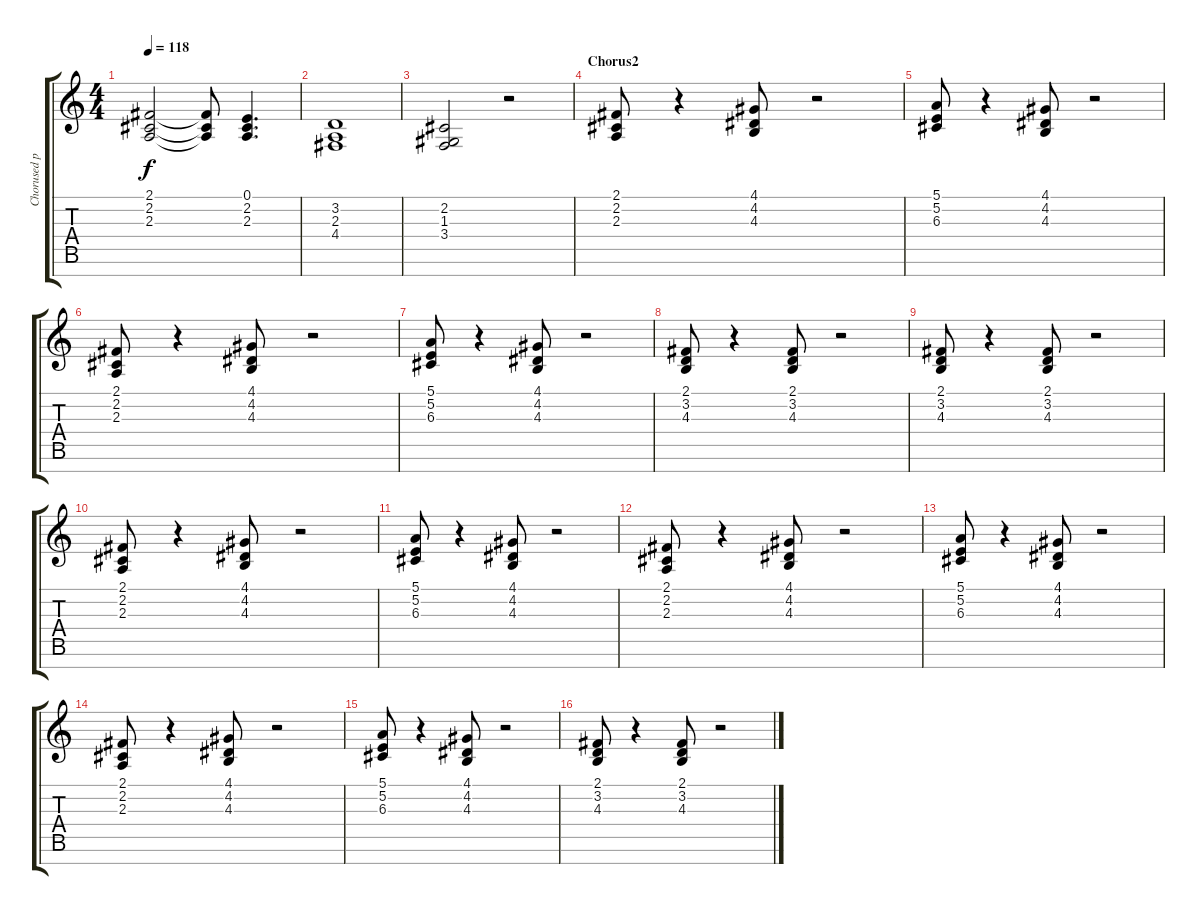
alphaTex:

\track ("Chorused piano" "Chorused p") {instrument electricpiano2}
\staff {score tabs}
\tuning (E4 B3 G3 D3 A2 E2 B1) {hide}
\ts (4 4)
\tempo 118
\clef g2
\ks c
(2.1 2.2 2.3).2{dy f} (2.1{t} 2.2{t} 2.3{t}).8 (0.1 2.2 2.3).4{d} |
(3.2 2.3 4.4).1 |
(2.2 1.3 3.4).2 r.2 |
\section ("" "Chorus2")
(2.1 2.2 2.3).8 r.4 (4.1 4.2 4.3).8 r.2 |
(5.1 5.2 6.3).8 r.4 (4.1 4.2 4.3).8 r.2 |
(2.1 2.2 2.3).8 r.4 (4.1 4.2 4.3).8 r.2 |
(5.1 5.2 6.3).8 r.4 (4.1 4.2 4.3).8 r.2 |
(2.1 3.2 4.3).8 r.4 (2.1 3.2 4.3).8 r.2 |
(2.1 3.2 4.3).8 r.4 (2.1 3.2 4.3).8 r.2 |
(2.1 2.2 2.3).8 r.4 (4.1 4.2 4.3).8 r.2 |
(5.1 5.2 6.3).8 r.4 (4.1 4.2 4.3).8 r.2 |
(2.1 2.2 2.3).8 r.4 (4.1 4.2 4.3).8 r.2 |
(5.1 5.2 6.3).8 r.4 (4.1 4.2 4.3).8 r.2 |
(2.1 2.2 2.3).8 r.4 (4.1 4.2 4.3).8 r.2 |
(5.1 5.2 6.3).8 r.4 (4.1 4.2 4.3).8 r.2 |
(2.1 3.2 4.3).8 r.4 (2.1 3.2 4.3).8 r.2
